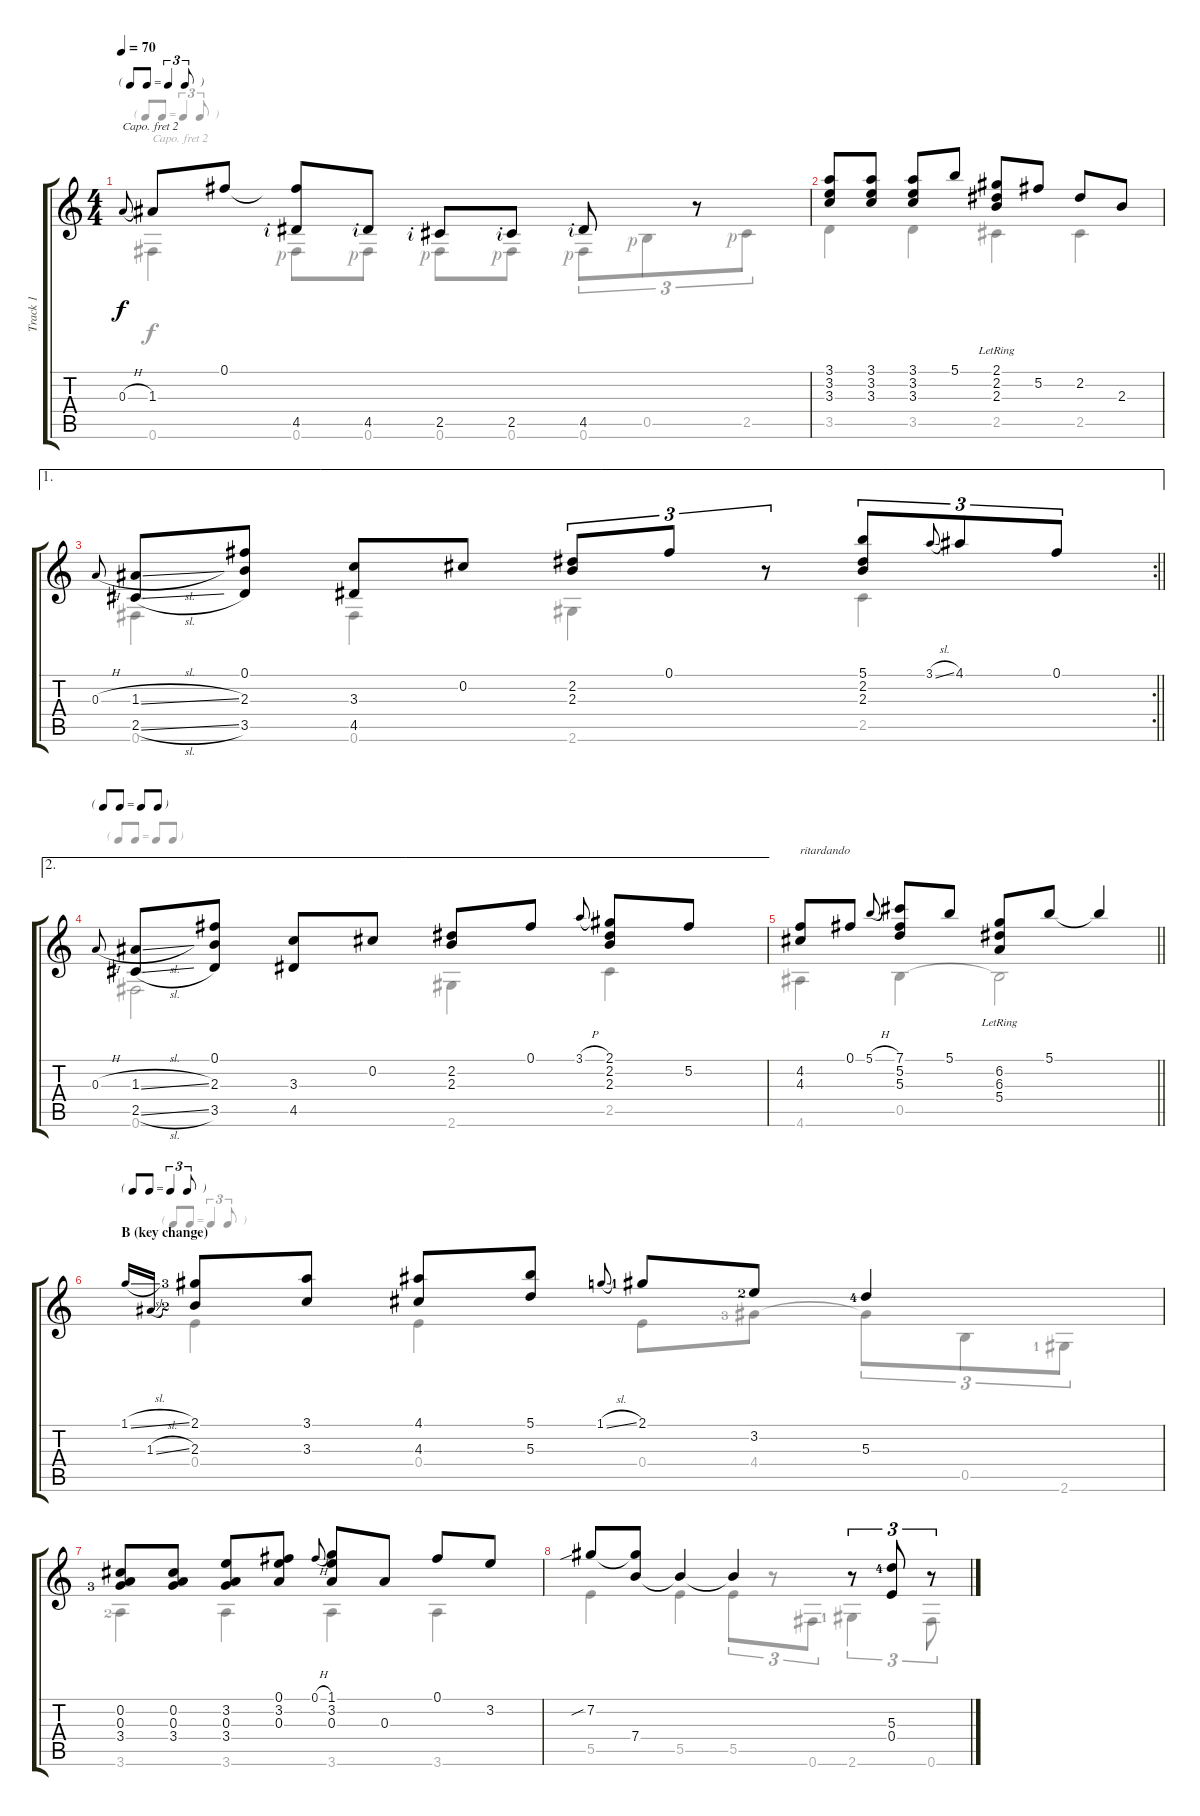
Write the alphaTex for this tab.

\track ("Track 1" "Track 1") {instrument acousticguitarsteel}
\staff {score tabs}
\capo 2
\tuning (E4 B3 G3 D3 A2 E2) {hide}
\voice
\ts (4 4)
\tf triplet8th
\tempo 70
\clef g2
\ks c
0.3{h}.8{gr onbeat dy f} 1.3.8 0.1.8 (0.1{t} 4.5{rf 2}).8 4.5{rf 2}.8 2.5{rf 2}.8 2.5{rf 2}.8 4.5{rf 2}.8 r.8 |
(3.1 3.2 3.3).8 (3.1 3.2 3.3).8 (3.1 3.2 3.3).8 5.1.8 (2.1{lr} 2.2 2.3{lr}).8 5.2.8 2.2.8 2.3.8 |
\ae 1
\rc 2
\barLineRight lightlight
0.3{h}.8{gr onbeat} (1.3{sl} 2.5{sl}).8 (0.1 2.3 3.5).8 (3.3 4.5).8 0.2.8 (2.2 2.3).8{tu (3 2)} 0.1.8{tu (3 2)} r.8{tu (3 2)} (5.1 2.2 2.3).8{tu (3 2)} 3.1{sl}.8{gr onbeat} 4.1.8{tu (3 2)} 0.1.8{tu (3 2)} |
\ae 2
\tf none
\section ("" "")
0.3{h}.8{gr onbeat} (1.3{sl} 2.5{sl}).8 (0.1 2.3 3.5).8 (3.3 4.5).8 0.2.8 (2.2 2.3).8 0.1.8 3.1{h}.8{gr onbeat} (2.1 2.2 2.3).8 5.2.8 |
\barLineRight lightlight
(4.2 4.3).8{txt "ritardando"} 0.1.8 5.1{h}.8{gr onbeat} (7.1 5.2 5.3).8 5.1.8 (6.2{lr} 6.3{lr} 5.4{lr}).8 5.1.8 5.1{t}.4 |
\tf triplet8th
\section ("" "B (key change)")
1.1{sl}.16{gr onbeat} 1.3{sl}.16{gr onbeat} (2.1{lf 4} 2.3{lf 3}).8 (3.1 3.3).8 (4.1 4.3).8 (5.1 5.3).8 1.1{sl}.8{gr onbeat} 2.1{lf 2}.8 3.2{lf 3}.8 5.3{lf 5}.4 |
(0.2 0.3 3.4{lf 4}).8 (0.2 0.3 3.4).8 (3.2 0.3 3.4).8 (0.1 3.2 0.3).8 0.1{h}.8{gr onbeat} (1.1 3.2 0.3).8 0.3.8 0.1.8 3.2.8 |
7.2{sib}.8 (7.2{t} 7.4).8 7.4{t}.4 7.4{t}.4 r.8{tu (3 2)} (5.3{lf 5} 0.4).8{tu (3 2)} r.8{tu (3 2)}
\voice
\clef g2
\ottava regular
\simile none
\ks c
0.6.4{dy f} 0.6{rf 1}.8 0.6{rf 1}.8 0.6{rf 1}.8 0.6{rf 1}.8 0.6{rf 1}.8{tu (3 2)} 0.5{rf 1}.8{tu (3 2)} 2.5{rf 1}.8{tu (3 2)} |
3.5.4 3.5.4 2.5.4 2.5.4 |
\barLineRight lightlight
0.6.4 0.6.4 2.6.4 2.5.4 |
0.6.2 2.6.4 2.5.4 |
\barLineRight lightlight
4.6.4 0.5.4 0.5{t}.2 |
0.4.4 0.4.4 0.4.8 4.4{lf 4}.8 4.4{t}.8{tu (3 2)} 0.5.8{tu (3 2)} 2.6{lf 2}.8{tu (3 2)} |
3.6{lf 3}.4 3.6.4 3.6.4 3.6.4 |
5.5.4 5.5.4 5.5.8{tu (3 2)} r.8{tu (3 2)} 0.6.8{tu (3 2)} 2.6{lf 2}.4{tu (3 2)} 0.6.8{tu (3 2)}
